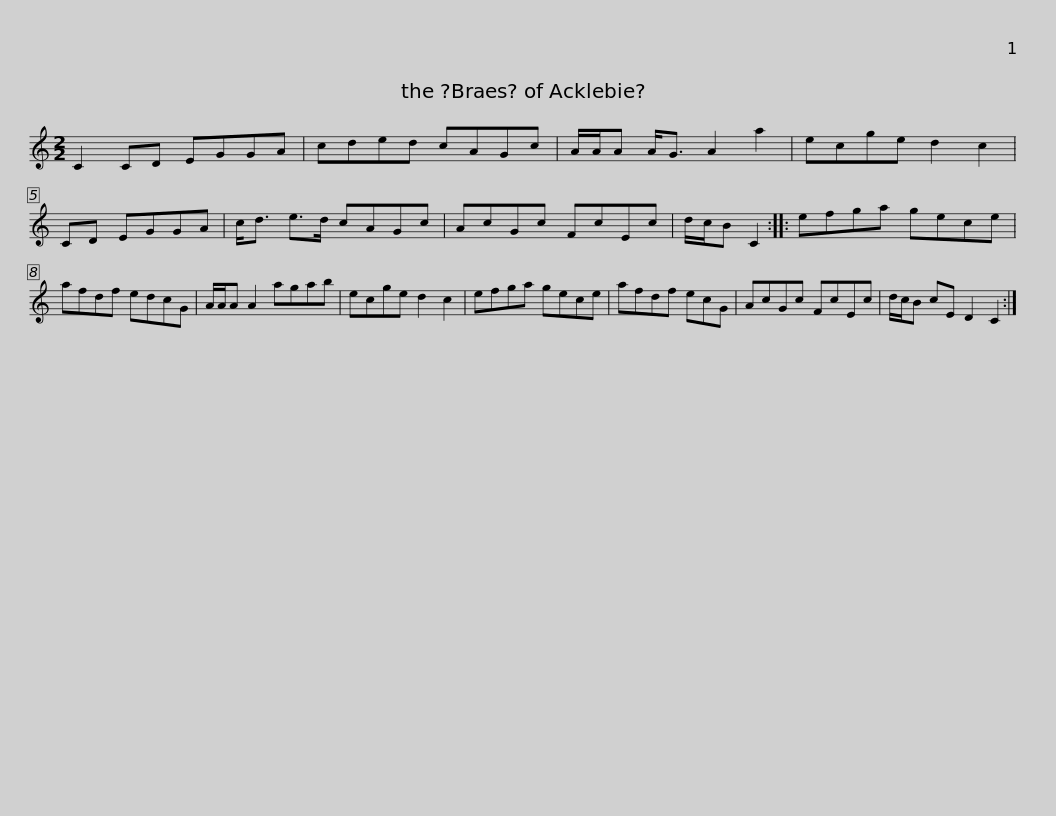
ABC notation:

X:1
L:1/8
M:2/2
I:linebreak $
K:C
V:1 treble
V:1
 C2 CD EGGA | cded cAGc | A/A/A A<G A2 a2 | ecge d2 c2 | CD EGGA | %5
 c<d e>d cAGc |$ AcGc FcEc | d/c/B C2 :: efga gece | afdf edcG | %10
 A/A/A A2 agab | ecge d2 c2 |$ efga gece | afdf ecG | AcGc FcEc | %15
 d/c/B cE D2 C2 :| %16
